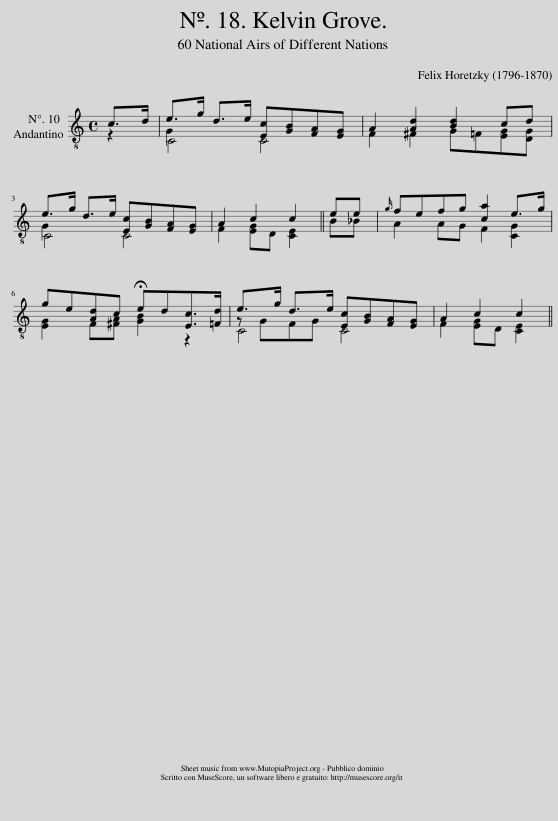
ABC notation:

X:1
%%score ( 1 2 3 )
L:1/8
Q:3/8=78
M:4/4
I:linebreak $
K:C
V:1 treble-8
V:2 treble-8
V:3 treble-8
V:1
 c>d | e>g d>e [Ec][GB][FA][EG] | A2 [Ad]2 [Bd]2 cd |$ e>g d>e [Ec][GB][FA][EG] | A2 c2 c2 || %5
 ee |{g} fefg [ca]2 e>g |$ ge[Ad]c !fermata!ed[Ec]>[=Fd] | e>g d>e [Ec][GB][FA][EG] | A2 c2 c2!D.C.! || %10
V:2
 z2 | C4 C4 | F2 ^F2 G=F[EG][DG] |$ C4 C4 | F2 [EG]D [CE]2 || %5
 B_B | A2 AG F2 [CG]2 |$ [EG]2 F[^FA] [GB]2 z2 | C4 C4 | F2 [EG]D [CE]2 || %10
V:3
 x2 | G2 x6 | x8 |$ G2 x6 | x6 || %5
 x2 | x8 |$ x8 | z GFG x4 | x6 || %10
